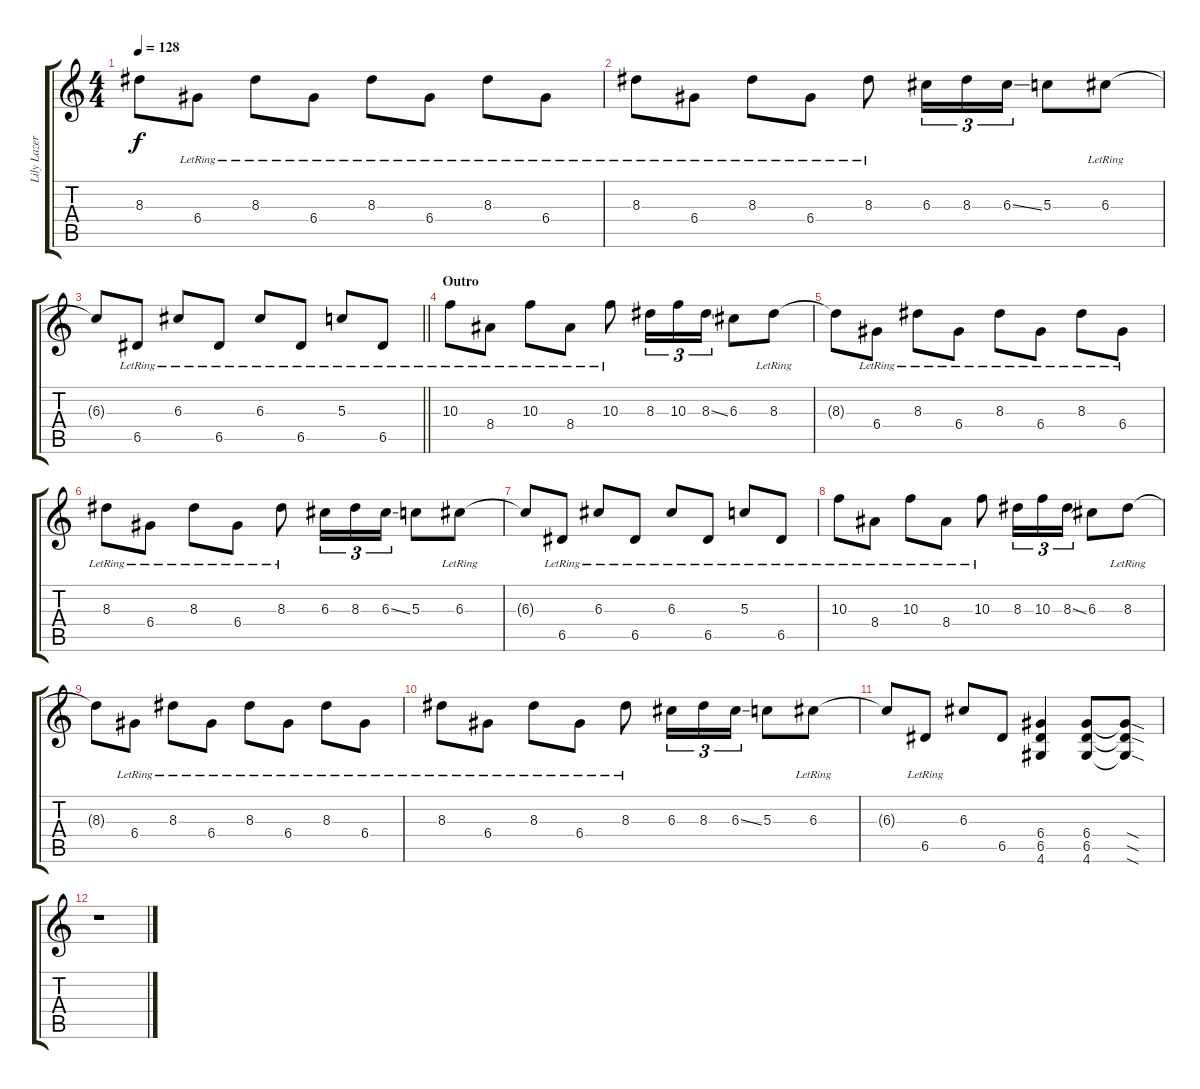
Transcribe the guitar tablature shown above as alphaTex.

\track ("Lily Lazer (Guitar)" "Lily Lazer") {instrument distortionguitar}
\staff {score tabs}
\tuning (E4 B3 G3 D3 A2 E2) {hide}
\ts (4 4)
\tempo 128
\clef g2
\ks c
8.3{t}.8{dy f} 6.4{lr}.8 8.3{lr}.8 6.4{lr}.8 8.3{lr}.8 6.4{lr}.8 8.3{lr}.8 6.4{lr}.8 |
8.3{lr}.8 6.4{lr}.8 8.3{lr}.8 6.4{lr}.8 8.3{lr}.8 6.3.16{tu (3 2)} 8.3.16{tu (3 2)} 6.3{ss}.16{tu (3 2)} 5.3.8 6.3{lr}.8 |
\barLineRight lightlight
6.3{t}.8 6.5{lr}.8 6.3{lr}.8 6.5{lr}.8 6.3{lr}.8 6.5{lr}.8 5.3{lr}.8 6.5{lr}.8 |
\section ("" "Outro")
10.3{lr}.8 8.4{lr}.8 10.3{lr}.8 8.4{lr}.8 10.3{lr}.8 8.3.16{tu (3 2)} 10.3.16{tu (3 2)} 8.3{ss}.16{tu (3 2)} 6.3.8 8.3{lr}.8 |
8.3{t}.8 6.4{lr}.8 8.3{lr}.8 6.4{lr}.8 8.3{lr}.8 6.4{lr}.8 8.3{lr}.8 6.4{lr}.8 |
8.3{lr}.8 6.4{lr}.8 8.3{lr}.8 6.4{lr}.8 8.3{lr}.8 6.3.16{tu (3 2)} 8.3.16{tu (3 2)} 6.3{ss}.16{tu (3 2)} 5.3.8 6.3{lr}.8 |
6.3{t}.8 6.5{lr}.8 6.3{lr}.8 6.5{lr}.8 6.3{lr}.8 6.5{lr}.8 5.3{lr}.8 6.5{lr}.8 |
10.3{lr}.8 8.4{lr}.8 10.3{lr}.8 8.4{lr}.8 10.3{lr}.8 8.3.16{tu (3 2)} 10.3.16{tu (3 2)} 8.3{ss}.16{tu (3 2)} 6.3.8 8.3{lr}.8 |
8.3{t}.8 6.4{lr}.8 8.3{lr}.8 6.4{lr}.8 8.3{lr}.8 6.4{lr}.8 8.3{lr}.8 6.4{lr}.8 |
8.3{lr}.8 6.4{lr}.8 8.3{lr}.8 6.4{lr}.8 8.3{lr}.8 6.3.16{tu (3 2)} 8.3.16{tu (3 2)} 6.3{ss}.16{tu (3 2)} 5.3.8 6.3{lr}.8 |
6.3{t}.8 6.5{lr}.8 6.3.8 6.5.8 (6.4 6.5 4.6).4 (6.4 6.5 4.6).8 (6.4{sod t} 6.5{sod t} 4.6{sod t}).8 |
r.1
